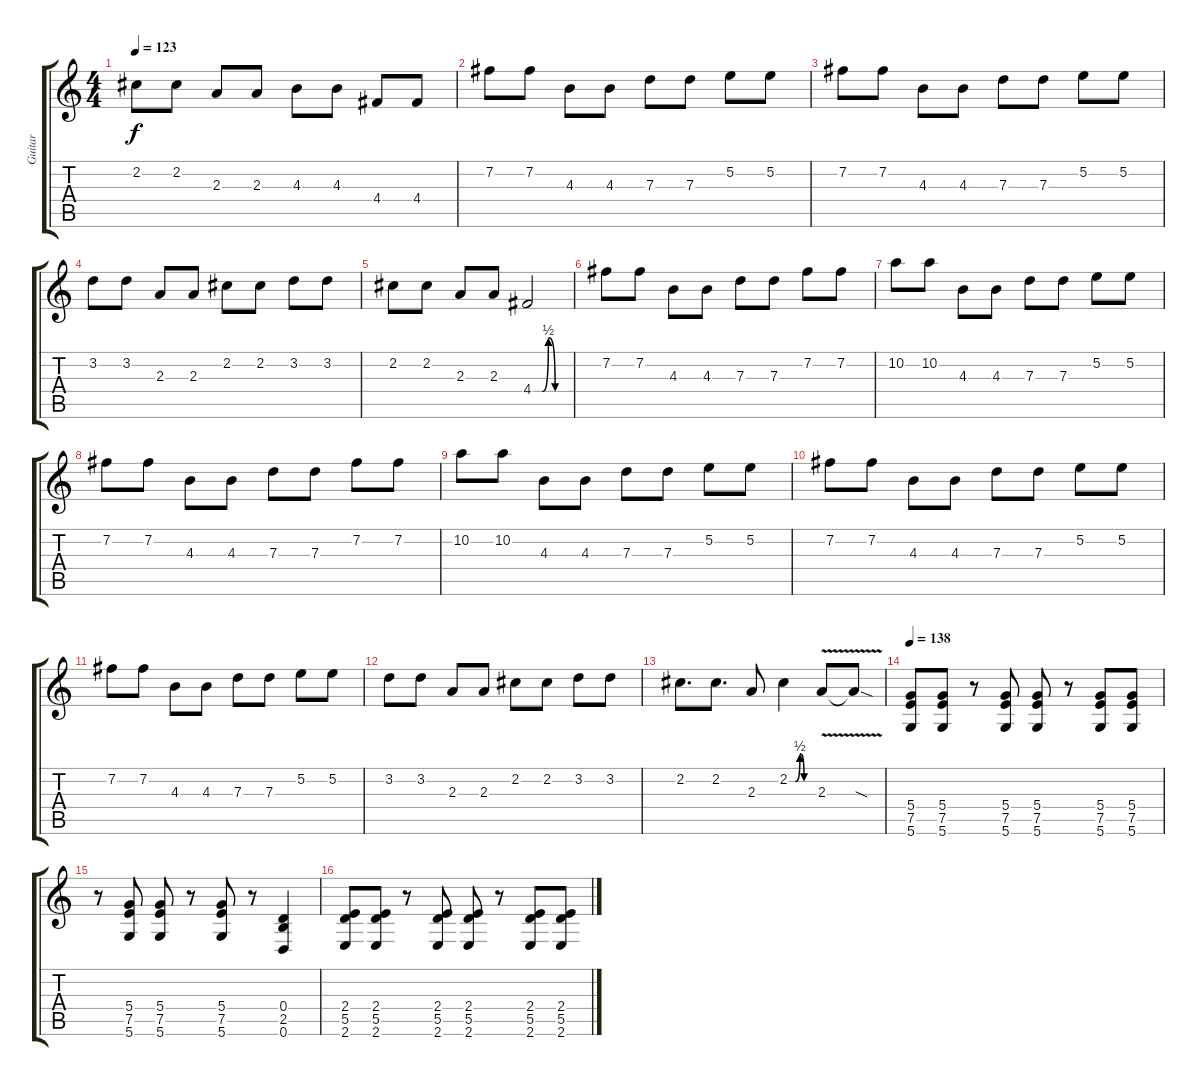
\track ("Guitar" "Guitar") {instrument distortionguitar}
\staff {score tabs}
\tuning (E4 B3 G3 D3 A2 D2) {hide}
\ts (4 4)
\tempo 123
\clef g2
\ks c
2.2.8{dy f} 2.2.8 2.3.8 2.3.8 4.3.8 4.3.8 4.4.8 4.4.8 |
7.2.8 7.2.8 4.3.8 4.3.8 7.3.8 7.3.8 5.2.8 5.2.8 |
7.2.8 7.2.8 4.3.8 4.3.8 7.3.8 7.3.8 5.2.8 5.2.8 |
3.2.8 3.2.8 2.3.8 2.3.8 2.2.8 2.2.8 3.2.8 3.2.8 |
2.2.8 2.2.8 2.3.8 2.3.8 4.4{be (custom 0 0 15 0 25 2 36 0 40 0 60 0)}.2 |
7.2.8 7.2.8 4.3.8 4.3.8 7.3.8 7.3.8 7.2.8 7.2.8 |
10.2.8 10.2.8 4.3.8 4.3.8 7.3.8 7.3.8 5.2.8 5.2.8 |
7.2.8 7.2.8 4.3.8 4.3.8 7.3.8 7.3.8 7.2.8 7.2.8 |
10.2.8 10.2.8 4.3.8 4.3.8 7.3.8 7.3.8 5.2.8 5.2.8 |
7.2.8 7.2.8 4.3.8 4.3.8 7.3.8 7.3.8 5.2.8 5.2.8 |
7.2.8 7.2.8 4.3.8 4.3.8 7.3.8 7.3.8 5.2.8 5.2.8 |
3.2.8 3.2.8 2.3.8 2.3.8 2.2.8 2.2.8 3.2.8 3.2.8 |
2.2.8{d} 2.2.8{d} 2.3.8 2.2{be (custom 0 0 15 0 26 2 36 0 60 0)}.4 2.3{v}.8 2.3{sod t}.8 |
\tempo 138
(5.4 7.5 5.6).8 (5.4 7.5 5.6).8 r.8 (5.4 7.5 5.6).8 (5.4 7.5 5.6).8 r.8 (5.4 7.5 5.6).8 (5.4 7.5 5.6).8 |
r.8 (5.4 7.5 5.6).8 (5.4 7.5 5.6).8 r.8 (5.4 7.5 5.6).8 r.8 (0.4 2.5 0.6).4 |
(2.4 5.5 2.6).8 (2.4 5.5 2.6).8 r.8 (2.4 5.5 2.6).8 (2.4 5.5 2.6).8 r.8 (2.4 5.5 2.6).8 (2.4 5.5 2.6).8
